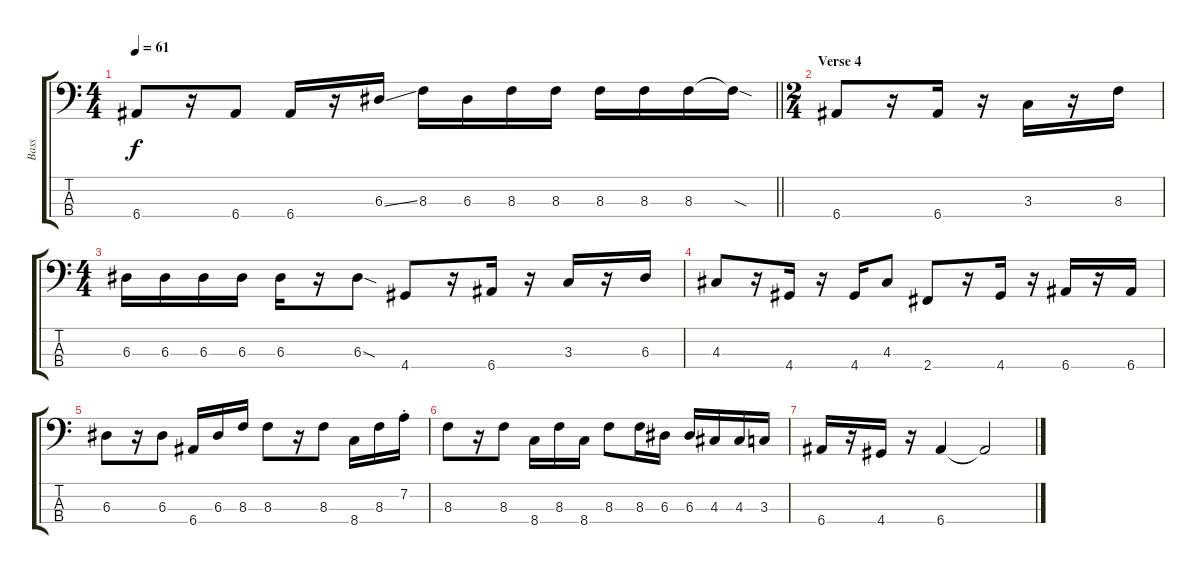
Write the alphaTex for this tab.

\track ("Bass" "Bass") {instrument electricbassfinger}
\staff {score tabs}
\tuning (G2 D2 A1 E1) {hide}
\ts (4 4)
\tempo 61
\clef f4
\barLineRight lightlight
\ks c
6.4.8{dy f} r.16 6.4.8 6.4.16 r.16 6.3{ss}.16 8.3.16 6.3.16 8.3.16 8.3.16 8.3.16 8.3.16 8.3.16 8.3{sod t}.16 |
\ts (2 4)
\section ("" "Verse 4")
6.4.8 r.16 6.4.16 r.16 3.3.16 r.16 8.3.16 |
\ts (4 4)
6.3.16 6.3.16 6.3.16 6.3.16 6.3.16 r.16 6.3{sod}.8 4.4.8 r.16 6.4.16 r.16 3.3.16 r.16 6.3.16 |
4.3.8 r.16 4.4.16 r.16 4.4.16 4.3.8 2.4.8 r.16 4.4.16 r.16 6.4.16 r.16 6.4.16 |
6.3.8 r.16 6.3.8 6.4.16 6.3.16 8.3.16 8.3.8 r.16 8.3.8 8.4.16 8.3.16 7.2{st}.16 |
8.3.8 r.16 8.3.8 8.4.16 8.3.16 8.4.16 8.3.8 8.3.16 6.3.16 6.3.16 4.3.16 4.3.16 3.3.16 |
6.4.16 r.16 4.4.16 r.16 6.4.4 6.4{t}.2
